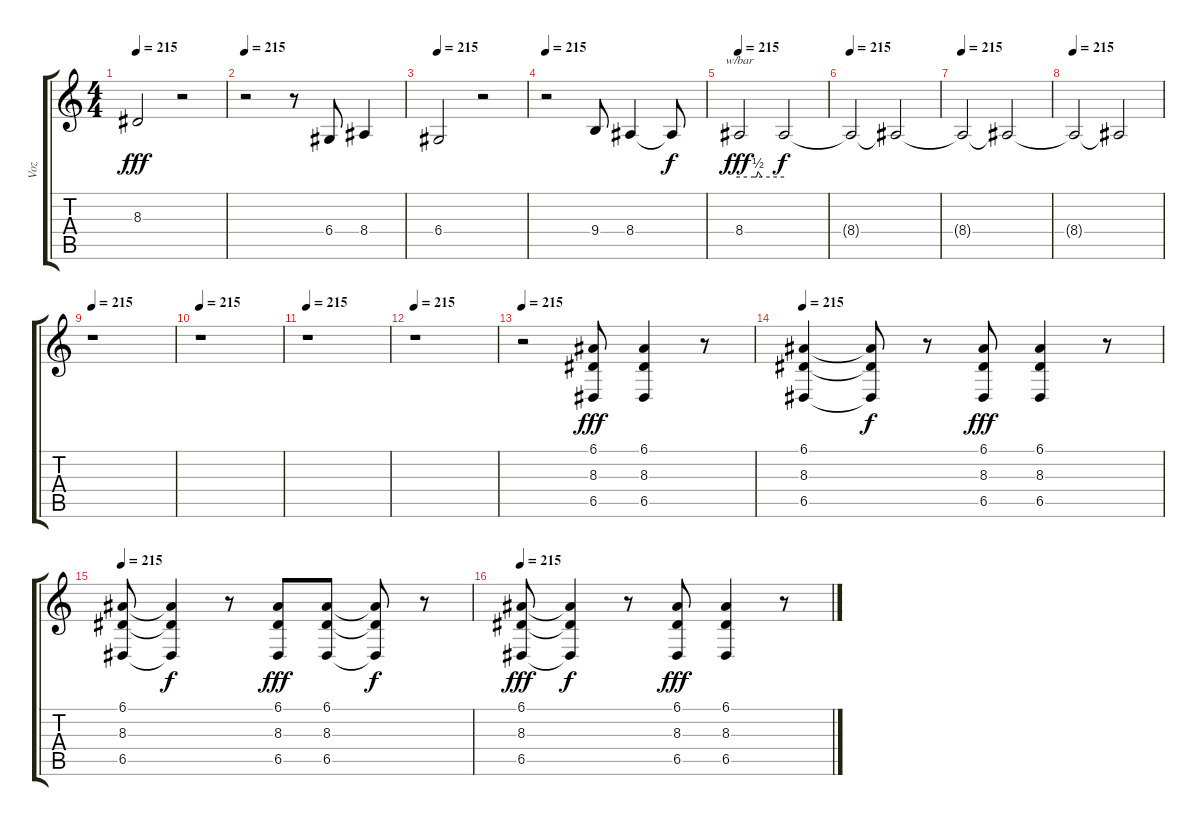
\track ("Voz" "Voz") {instrument lead1square}
\staff {score tabs}
\tuning (E4 B3 G3 D3 A2 E2) {hide}
\ts (4 4)
\tempo 215
\clef g2
\ks c
8.3.2{dy fff} r.2 |
\tempo 215
r.2 r.8 6.4.8 8.4.4 |
\tempo 215
6.4.2 r.2 |
\tempo 215
r.2 9.4.8 8.4.4 8.4{t}.8{dy f} |
\tempo 215
8.4.2{tbe (custom default 0 0 20 0 23 0 25 2 30 0 60 0) dy fff} 8.4{t}.2{dy f} |
\tempo 215
8.4{t}.2 8.4{t}.2 |
\tempo 215
8.4{t}.2 8.4{t}.2 |
\tempo 215
8.4{t}.2 8.4{t}.2 |
\tempo 215
r.1 |
\tempo 215
r.1 |
\tempo 215
r.1 |
\tempo 215
r.1 |
\tempo 215
r.2 (6.1 8.3 6.5).8{dy fff} (6.1 8.3 6.5).4 r.8 |
\tempo 215
(6.1 8.3 6.5).4 (6.1{t} 8.3{t} 6.5{t}).8{dy f} r.8 (6.1 8.3 6.5).8{dy fff} (6.1 8.3 6.5).4 r.8 |
\tempo 215
(6.1 8.3 6.5).8 (6.1{t} 8.3{t} 6.5{t}).4{dy f} r.8 (6.1 8.3 6.5).8{dy fff} (6.1 8.3 6.5).8 (6.1{t} 8.3{t} 6.5{t}).8{dy f} r.8 |
\tempo 215
(6.1 8.3 6.5).8{dy fff} (6.1{t} 8.3{t} 6.5{t}).4{dy f} r.8 (6.1 8.3 6.5).8{dy fff} (6.1 8.3 6.5).4 r.8
